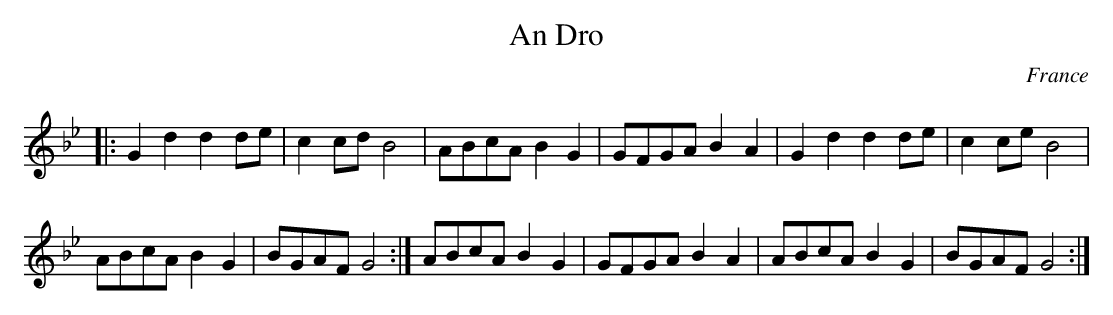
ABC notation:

X:1
T:An Dro
O:France
K:G minor
|:G2d2d2de|c2 cd B4|ABcA B2G2|GFGAB2A2|G2d2d2de|c2 ce B4|
ABcA B2G2|BGAF G4:|ABcA B2G2|GFGAB2A2|ABcA B2G2|BGAF G4:|
